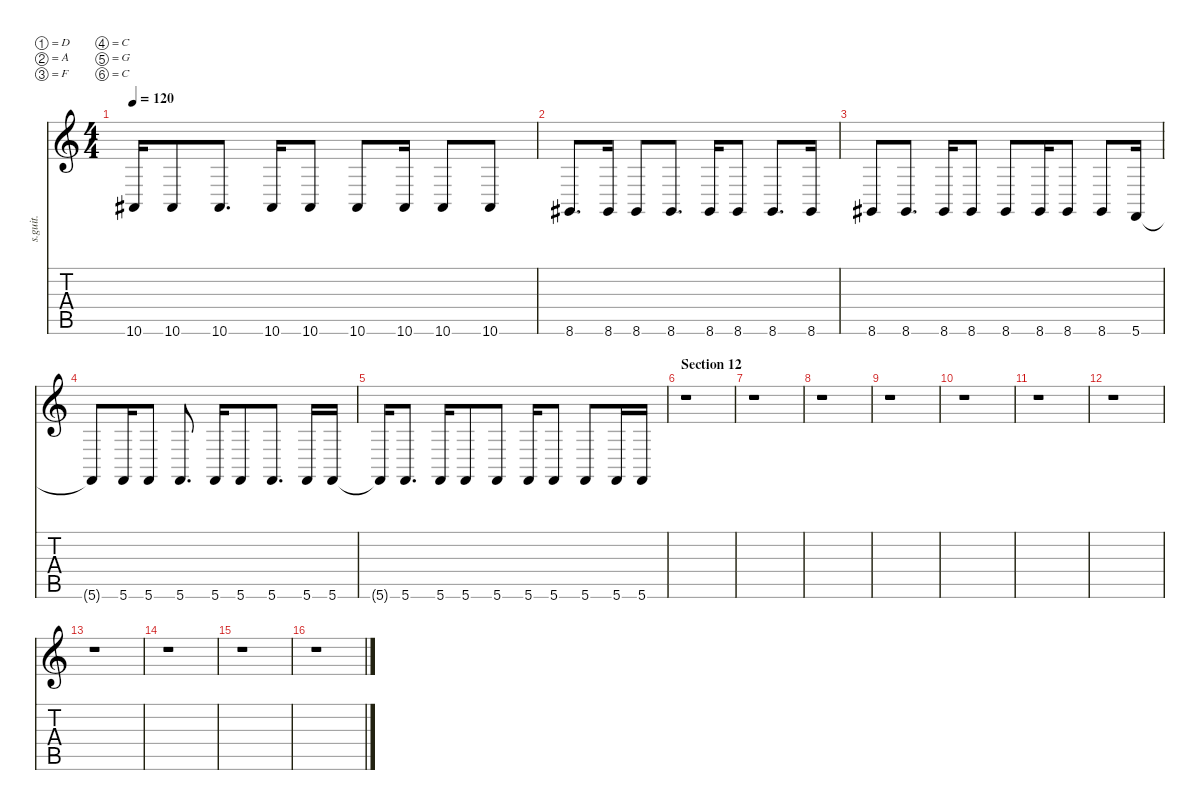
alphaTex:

\defaultSystemsLayout 4
\hideDynamics
\bracketExtendMode nobrackets
\track ("Nolly" "s.guit.") {instrument electricbasspick}
\staff {score tabs}
\tuning (D3 A2 F2 C2 G1 C1)
\ts (4 4)
\tempo 120
\clef g2
\ks c
10.6{acc #}.16{lyrics (0 "") lyrics (1 "") lyrics (2 "") lyrics (3 "") lyrics (4 "") dy mf} 10.6{acc #}.8{lyrics (0 "") lyrics (1 "") lyrics (2 "") lyrics (3 "") lyrics (4 "")} 10.6{acc #}.8{d lyrics (0 "") lyrics (1 "") lyrics (2 "") lyrics (3 "") lyrics (4 "")} 10.6{acc #}.16{lyrics (0 "") lyrics (1 "") lyrics (2 "") lyrics (3 "") lyrics (4 "")} 10.6{acc #}.8{lyrics (0 "") lyrics (1 "") lyrics (2 "") lyrics (3 "") lyrics (4 "")} 10.6{acc #}.8{lyrics (0 "") lyrics (1 "") lyrics (2 "") lyrics (3 "") lyrics (4 "")} 10.6{acc #}.16{lyrics (0 "") lyrics (1 "") lyrics (2 "") lyrics (3 "") lyrics (4 "")} 10.6{acc #}.8{lyrics (0 "") lyrics (1 "") lyrics (2 "") lyrics (3 "") lyrics (4 "")} 10.6{acc #}.8{lyrics (0 "") lyrics (1 "") lyrics (2 "") lyrics (3 "") lyrics (4 "")} |
8.6{acc #}.8{d lyrics (0 "") lyrics (1 "") lyrics (2 "") lyrics (3 "") lyrics (4 "")} 8.6{acc #}.16{lyrics (0 "") lyrics (1 "") lyrics (2 "") lyrics (3 "") lyrics (4 "")} 8.6{acc #}.8{lyrics (0 "") lyrics (1 "") lyrics (2 "") lyrics (3 "") lyrics (4 "")} 8.6{acc #}.8{d lyrics (0 "") lyrics (1 "") lyrics (2 "") lyrics (3 "") lyrics (4 "")} 8.6{acc #}.16{lyrics (0 "") lyrics (1 "") lyrics (2 "") lyrics (3 "") lyrics (4 "")} 8.6{acc #}.8{lyrics (0 "") lyrics (1 "") lyrics (2 "") lyrics (3 "") lyrics (4 "")} 8.6{acc #}.8{d lyrics (0 "") lyrics (1 "") lyrics (2 "") lyrics (3 "") lyrics (4 "")} 8.6{acc #}.16{lyrics (0 "") lyrics (1 "") lyrics (2 "") lyrics (3 "") lyrics (4 "")} |
8.6{acc #}.8{lyrics (0 "") lyrics (1 "") lyrics (2 "") lyrics (3 "") lyrics (4 "")} 8.6{acc #}.8{d lyrics (0 "") lyrics (1 "") lyrics (2 "") lyrics (3 "") lyrics (4 "")} 8.6{acc #}.16{lyrics (0 "") lyrics (1 "") lyrics (2 "") lyrics (3 "") lyrics (4 "")} 8.6{acc #}.8{lyrics (0 "") lyrics (1 "") lyrics (2 "") lyrics (3 "") lyrics (4 "")} 8.6{acc #}.8{lyrics (0 "") lyrics (1 "") lyrics (2 "") lyrics (3 "") lyrics (4 "")} 8.6{acc #}.16{lyrics (0 "") lyrics (1 "") lyrics (2 "") lyrics (3 "") lyrics (4 "")} 8.6{acc #}.8{lyrics (0 "") lyrics (1 "") lyrics (2 "") lyrics (3 "") lyrics (4 "")} 8.6{acc #}.8{lyrics (0 "") lyrics (1 "") lyrics (2 "") lyrics (3 "") lyrics (4 "")} 5.6.16{lyrics (0 "") lyrics (1 "") lyrics (2 "") lyrics (3 "") lyrics (4 "")} |
5.6{t}.8{lyrics (0 "") lyrics (1 "") lyrics (2 "") lyrics (3 "") lyrics (4 "")} 5.6.16{lyrics (0 "") lyrics (1 "") lyrics (2 "") lyrics (3 "") lyrics (4 "")} 5.6.8{lyrics (0 "") lyrics (1 "") lyrics (2 "") lyrics (3 "") lyrics (4 "")} 5.6.8{d lyrics (0 "") lyrics (1 "") lyrics (2 "") lyrics (3 "") lyrics (4 "")} 5.6.16{lyrics (0 "") lyrics (1 "") lyrics (2 "") lyrics (3 "") lyrics (4 "")} 5.6.8{lyrics (0 "") lyrics (1 "") lyrics (2 "") lyrics (3 "") lyrics (4 "")} 5.6.8{d lyrics (0 "") lyrics (1 "") lyrics (2 "") lyrics (3 "") lyrics (4 "")} 5.6.16{lyrics (0 "") lyrics (1 "") lyrics (2 "") lyrics (3 "") lyrics (4 "")} 5.6.16{lyrics (0 "") lyrics (1 "") lyrics (2 "") lyrics (3 "") lyrics (4 "")} |
5.6{t}.16{lyrics (0 "") lyrics (1 "") lyrics (2 "") lyrics (3 "") lyrics (4 "") dy f} 5.6.8{d lyrics (0 "") lyrics (1 "") lyrics (2 "") lyrics (3 "") lyrics (4 "") dy mf} 5.6.16{lyrics (0 "") lyrics (1 "") lyrics (2 "") lyrics (3 "") lyrics (4 "")} 5.6.8{lyrics (0 "") lyrics (1 "") lyrics (2 "") lyrics (3 "") lyrics (4 "")} 5.6.8{lyrics (0 "") lyrics (1 "") lyrics (2 "") lyrics (3 "") lyrics (4 "")} 5.6.16{lyrics (0 "") lyrics (1 "") lyrics (2 "") lyrics (3 "") lyrics (4 "")} 5.6.8{lyrics (0 "") lyrics (1 "") lyrics (2 "") lyrics (3 "") lyrics (4 "")} 5.6.8{lyrics (0 "") lyrics (1 "") lyrics (2 "") lyrics (3 "") lyrics (4 "")} 5.6.16{lyrics (0 "") lyrics (1 "") lyrics (2 "") lyrics (3 "") lyrics (4 "")} 5.6.16{lyrics (0 "") lyrics (1 "") lyrics (2 "") lyrics (3 "") lyrics (4 "")} |
\section ("" "Section 12")
r.1 |
r.1 |
r.1 |
r.1 |
r.1 |
r.1 |
r.1 |
r.1 |
r.1 |
r.1 |
r.1
